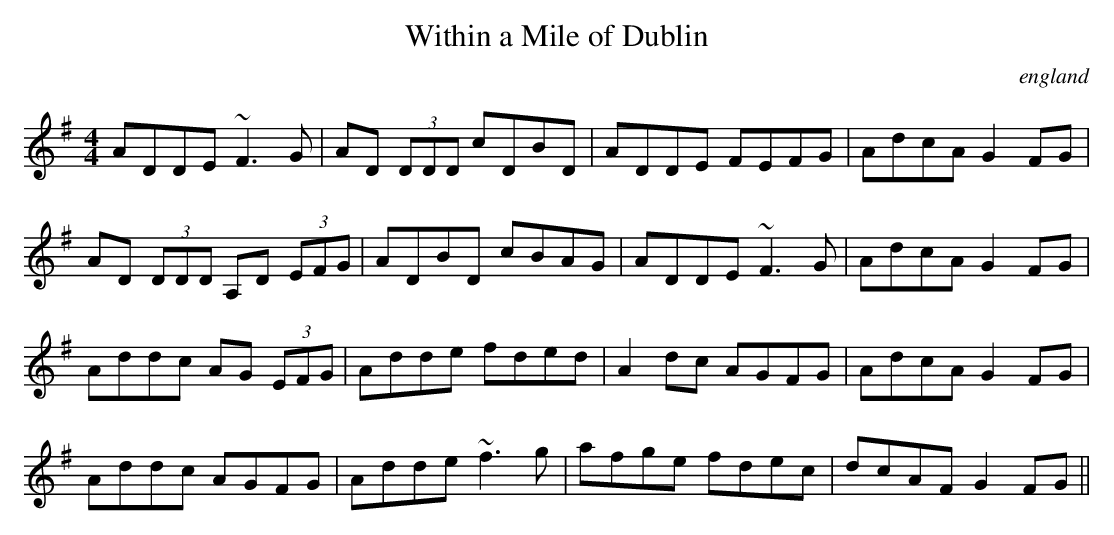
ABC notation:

X:1
T:Within a Mile of Dublin
O:england
M:4/4
L:1/8
K:DMix
ADDE ~F3G|AD (3DDD cDBD|ADDE FEFG|AdcA G2FG|
AD (3DDD A,D (3EFG|ADBD cBAG|ADDE ~F3G|AdcA G2FG|
Addc AG (3EFG|Adde fded|A2dc AGFG|AdcA G2FG|
Addc AGFG|Adde ~f3g|afge fdec|dcAF G2FG||
